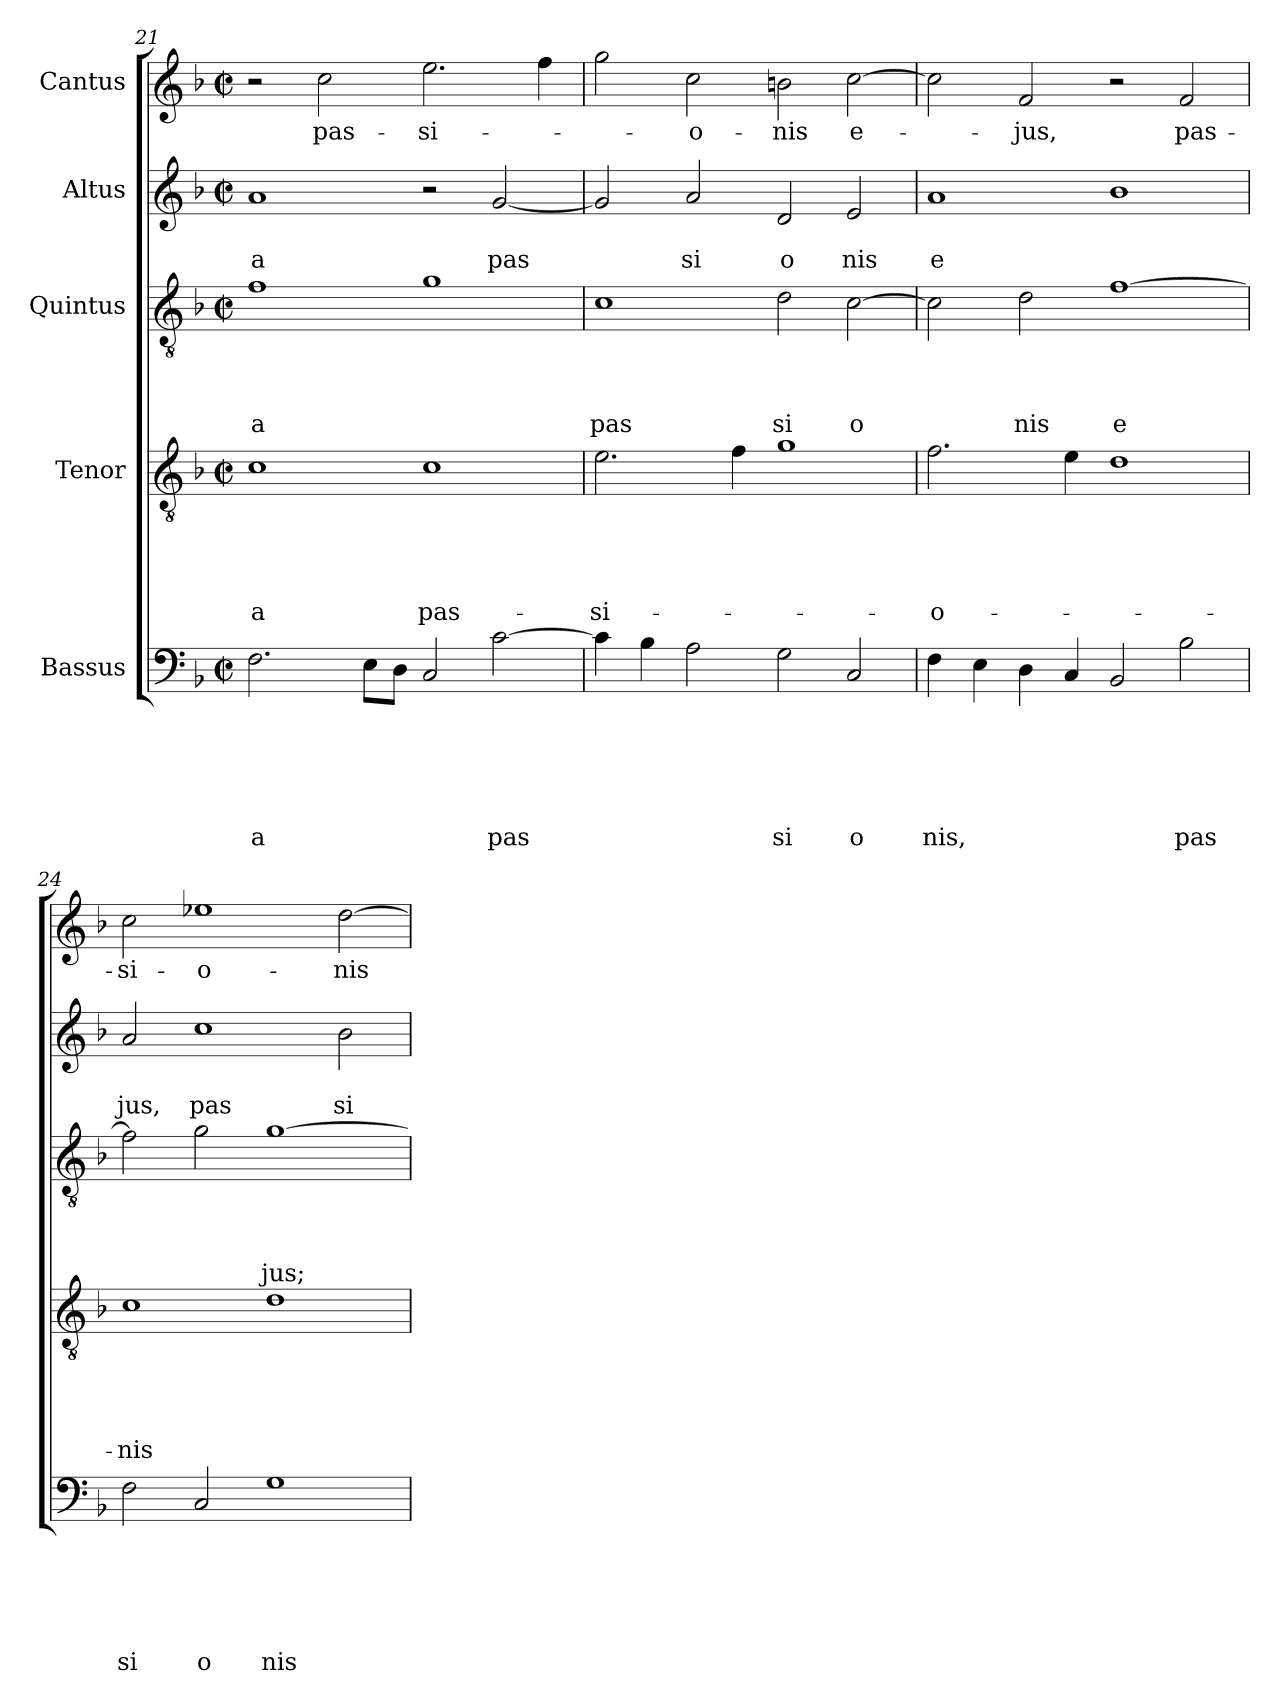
**kern	**text	**text	**text	**text	**text	**text	**kern	**text	**text	**text	**text	**text	**kern	**text	**text	**text	**text	**kern	**text	**text	**kern	**text
*part5	*part5	*part5	*part5	*part5	*part5	*part5	*part4	*part4	*part4	*part4	*part4	*part4	*part3	*part3	*part3	*part3	*part3	*part2	*part2	*part2	*part1	*part1
*staff5	*staff5	*staff5	*staff5	*staff5	*staff5	*staff5	*staff4	*staff4	*staff4	*staff4	*staff4	*staff4	*staff3	*staff3	*staff3	*staff3	*staff3	*staff2	*staff2	*staff2	*staff1	*staff1
*I"Bassus	*	*	*	*	*	*	*I"Tenor	*	*	*	*	*	*I"Quintus	*	*	*	*	*I"Altus	*	*	*I"Cantus	*
!!LO:PB:g=z
*clefF4	*	*	*	*	*	*	*clefGv2	*	*	*	*	*	*clefGv2	*	*	*	*	*clefG2	*	*	*clefG2	*
*k[b-]	*	*	*	*	*	*	*k[b-]	*	*	*	*	*	*k[b-]	*	*	*	*	*k[b-]	*	*	*k[b-]	*
*F:	*	*	*	*	*	*	*F:	*	*	*	*	*	*F:	*	*	*	*	*F:	*	*	*F:	*
*M2/2	*	*	*	*	*	*	*M2/2	*	*	*	*	*	*M2/2	*	*	*	*	*M2/2	*	*	*M2/2	*
*met(c|)	*	*	*	*	*	*	*met(c|)	*	*	*	*	*	*met(c|)	*	*	*	*	*met(c|)	*	*	*met(c|)	*
=21	=21	=21	=21	=21	=21	=21	=21	=21	=21	=21	=21	=21	=21	=21	=21	=21	=21	=21	=21	=21	=21	=21
!	!	!	!	!	!	!LO:LY:b	!	!	!	!	!	!LO:LY:b	!	!	!	!	!LO:LY:b:rj	!	!	!LO:LY:b	!	!
2.F\	.	.	.	.	.	-a	1c	.	.	.	.	a	1f	.	.	.	-a	1a	.	a	2r	.
!	!	!	!	!	!	!	!	!	!	!	!	!	!	!	!	!	!	!	!	!	!	!LO:LY:b
.	.	.	.	.	.	.	.	.	.	.	.	.	.	.	.	.	.	.	.	.	2cc\	pas-
8E\L	.	.	.	.	.	.	.	.	.	.	.	.	.	.	.	.	.	.	.	.	.	.
8D\J	.	.	.	.	.	.	.	.	.	.	.	.	.	.	.	.	.	.	.	.	.	.
!	!	!	!	!	!	!	!	!	!	!	!	!LO:LY:b	!	!	!	!	!	!	!	!	!	!LO:LY:b
2C/	.	.	.	.	.	.	1c	.	.	.	.	pas-	1g	.	.	.	.	2r	.	.	2.ee\	-si-
!	!	!	!	!	!	!LO:LY:b	!	!	!	!	!	!	!	!	!	!	!	!	!	!LO:LY:b	!	!
[>2c\	.	.	.	.	.	pas	.	.	.	.	.	.	.	.	.	.	.	[<2g/	.	pas	.	.
.	.	.	.	.	.	.	.	.	.	.	.	.	.	.	.	.	.	.	.	.	4ff\	.
=22	=22	=22	=22	=22	=22	=22	=22	=22	=22	=22	=22	=22	=22	=22	=22	=22	=22	=22	=22	=22	=22	=22
!	!	!	!	!	!	!	!	!	!	!	!	!LO:LY:b	!	!	!	!	!LO:LY:b	!	!	!	!	!
4c\]	.	.	.	.	.	.	2.e\	.	.	.	.	-si-	1c	.	.	.	pas	2g/]	.	.	2gg\	.
4B-\	.	.	.	.	.	.	.	.	.	.	.	.	.	.	.	.	.	.	.	.	.	.
!	!	!	!	!	!	!	!	!	!	!	!	!	!	!	!	!	!	!	!	!LO:LY:b	!	!LO:LY:b
2A\	.	.	.	.	.	.	.	.	.	.	.	.	.	.	.	.	.	2a/	.	si	2cc\	-o-
.	.	.	.	.	.	.	4f\	.	.	.	.	.	.	.	.	.	.	.	.	.	.	.
!	!	!	!	!	!	!LO:LY:b	!	!	!	!	!	!	!	!	!	!	!LO:LY:b	!	!	!LO:LY:b	!	!LO:LY:b
2G\	.	.	.	.	.	si	1g	.	.	.	.	.	2d\	.	.	.	si	2d/	.	o	2bn\	-nis
!	!	!	!	!	!	!LO:LY:b	!	!	!	!	!	!	!	!	!	!	!LO:LY:b	!	!	!LO:LY:b	!	!LO:LY:b
2C/	.	.	.	.	.	o	.	.	.	.	.	.	[>2c\	.	.	.	o	2e/	.	nis	[>2cc\	e-
=23	=23	=23	=23	=23	=23	=23	=23	=23	=23	=23	=23	=23	=23	=23	=23	=23	=23	=23	=23	=23	=23	=23
!	!	!	!	!	!	!LO:LY:b	!	!	!	!	!	!LO:LY:b	!	!	!	!	!	!	!	!LO:LY:b:rj	!	!
4F\	.	.	.	.	.	nis,	2.f\	.	.	.	.	-o-	2c\]	.	.	.	.	1a	.	e	2cc\]	.
4E\	.	.	.	.	.	.	.	.	.	.	.	.	.	.	.	.	.	.	.	.	.	.
!	!	!	!	!	!	!	!	!	!	!	!	!	!	!	!	!	!LO:LY:b	!	!	!	!	!LO:LY:b
4D\	.	.	.	.	.	.	.	.	.	.	.	.	2d\	.	.	.	nis	.	.	.	2f/	-jus,
4C/	.	.	.	.	.	.	4e\	.	.	.	.	.	.	.	.	.	.	.	.	.	.	.
!	!	!	!	!	!	!	!	!	!	!	!	!	!	!	!	!	!LO:LY:b:rj	!	!	!	!	!
2BB-/	.	.	.	.	.	.	1d	.	.	.	.	.	[>1f	.	.	.	e	1b-	.	.	2r	.
!	!	!	!	!	!	!LO:LY:b	!	!	!	!	!	!	!	!	!	!	!	!	!	!	!	!LO:LY:b
2B-\	.	.	.	.	.	pas	.	.	.	.	.	.	.	.	.	.	.	.	.	.	2f/	pas-
=24	=24	=24	=24	=24	=24	=24	=24	=24	=24	=24	=24	=24	=24	=24	=24	=24	=24	=24	=24	=24	=24	=24
!	!	!	!	!	!	!LO:LY:b	!	!	!	!	!	!LO:LY:b	!	!	!	!	!	!	!	!LO:LY:b	!	!LO:LY:b
2F\	.	.	.	.	.	si	1c	.	.	.	.	-nis	2f\]	.	.	.	.	2a/	.	jus,	2cc\	-si-
!	!	!	!	!	!	!LO:LY:b	!	!	!	!	!	!	!	!	!	!	!	!	!	!LO:LY:b	!	!LO:LY:b
2C/	.	.	.	.	.	o	.	.	.	.	.	.	2g\	.	.	.	.	1cc	.	pas	1ee-X	-o-
!	!	!	!	!	!	!LO:LY:b	!	!	!	!	!	!	!	!	!	!	!LO:LY:b	!	!	!	!	!
1G	.	.	.	.	.	nis	1d	.	.	.	.	.	[>1g	.	.	.	jus;	.	.	.	.	.
!	!	!	!	!	!	!	!	!	!	!	!	!	!	!	!	!	!	!	!	!LO:LY:b	!	!LO:LY:b
.	.	.	.	.	.	.	.	.	.	.	.	.	.	.	.	.	.	2b-\	.	si	[>2dd\	-nis
=	=	=	=	=	=	=	=	=	=	=	=	=	=	=	=	=	=	=	=	=	=	=
*-	*-	*-	*-	*-	*-	*-	*-	*-	*-	*-	*-	*-	*-	*-	*-	*-	*-	*-	*-	*-	*-	*-
